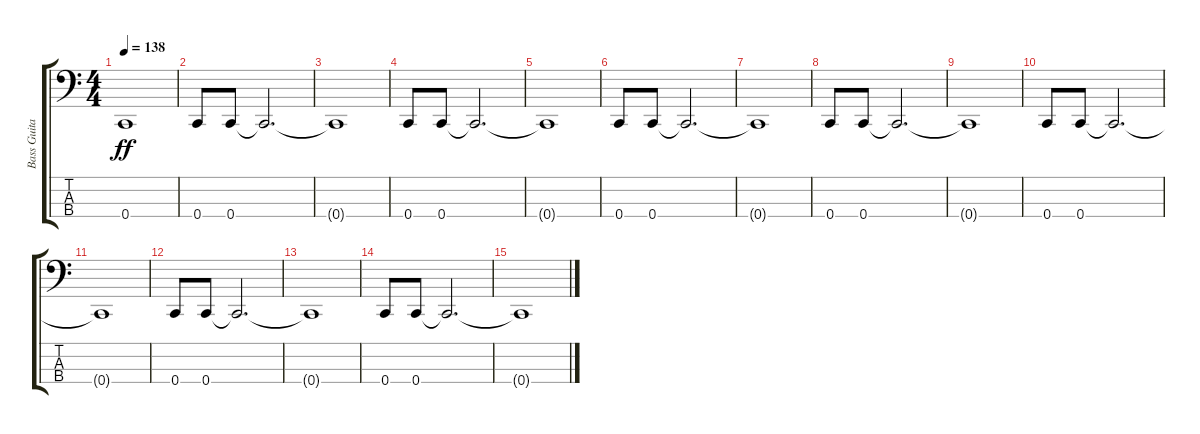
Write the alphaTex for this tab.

\track ("Bass Guitar" "Bass Guita") {instrument electricbassfinger}
\staff {score tabs}
\tuning (F2 C2 G1 C1) {hide}
\ts (4 4)
\tempo 138
\clef f4
\ks c
0.4{t}.1{dy ff} |
0.4.8 0.4.8 0.4{t}.2{d} |
0.4{t}.1 |
0.4.8 0.4.8 0.4{t}.2{d} |
0.4{t}.1 |
0.4.8 0.4.8 0.4{t}.2{d} |
0.4{t}.1 |
0.4.8 0.4.8 0.4{t}.2{d} |
0.4{t}.1 |
0.4.8 0.4.8 0.4{t}.2{d} |
0.4{t}.1 |
0.4.8 0.4.8 0.4{t}.2{d} |
0.4{t}.1 |
0.4.8 0.4.8 0.4{t}.2{d} |
0.4{t}.1
